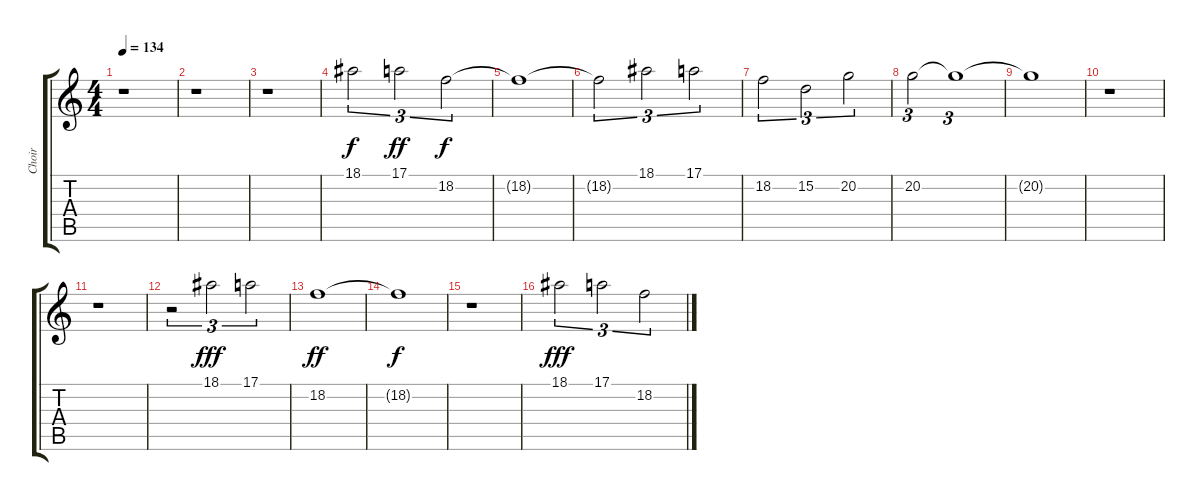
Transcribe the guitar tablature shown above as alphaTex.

\track ("Choir" "Choir") {instrument voiceoohs}
\staff {score tabs}
\tuning (E4 B3 G3 D3 A2 E2) {hide}
\ts (4 4)
\tempo 134
\clef g2
\ks c
r.1{dy f instrument voiceoohs} |
r.1 |
r.1 |
18.1.2{tu (3 2)} 17.1.2{tu (3 2) dy ff} 18.2.2{tu (3 2) dy f} |
18.2{t}.1 |
18.2{t}.2{tu (3 2)} 18.1.2{tu (3 2)} 17.1.2{tu (3 2)} |
18.2.2{tu (3 2)} 15.2.2{tu (3 2)} 20.2.2{tu (3 2)} |
20.2.2{tu (3 2)} 20.2{t}.1{tu (3 2)} |
20.2{t}.1 |
r.1 |
r.1 |
r.2{tu (3 2)} 18.1.2{tu (3 2) dy fff volume 16} 17.1.2{tu (3 2)} |
18.2.1{dy ff} |
18.2{t}.1{dy f} |
r.1 |
18.1.2{tu (3 2) dy fff volume 16} 17.1.2{tu (3 2)} 18.2.2{tu (3 2)}
